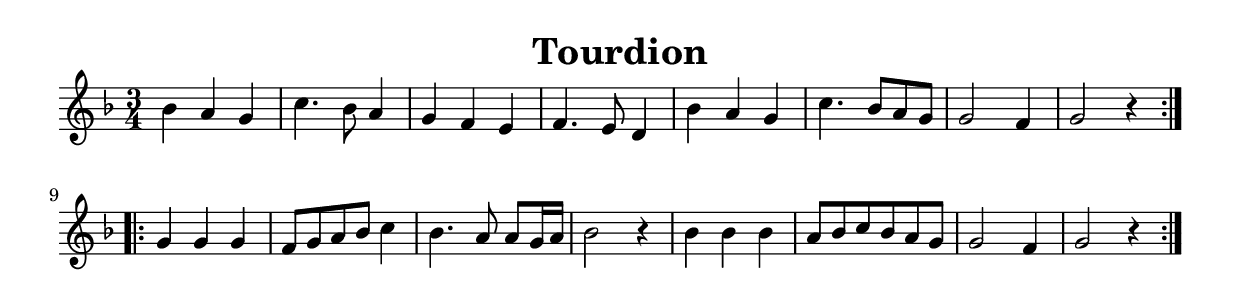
\version "2.7.40"
\header {
	crossRefNumber = "1"
	footnotes = "\\\\pour plus d'information : http://graner.name/nicolas/arbeau/"
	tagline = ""
	title = "Tourdion"
}
voicedefault =  {
\set Score.defaultBarType = ""

\repeat volta 2 {
\time 3/4 \key f \major   bes'4    a'4    g'4    c''4.    bes'8    a'4    
\bar "|"   g'4    f'4    e'4    f'4.    e'8    d'4    \bar "|"   bes'4    a'4   
 g'4    c''4.    bes'8    a'8    g'8    \bar "|"   g'2    f'4    g'2    r4   
} \repeat volta 2 {     g'4    g'4    g'4    f'8    g'8    a'8    bes'8    c''4 
   \bar "|"   bes'4.    a'8    a'8    g'16    a'16    bes'2    r4   \bar "|"   
bes'4    bes'4    bes'4    a'8    bes'8    c''8    bes'8    a'8    g'8    
\bar "|"   g'2    f'4    g'2    r4   } \repeat volta 2 {   }
}

\score{
    <<

	\context Staff="default"
	{
	    \voicedefault 
	}

    >>
	\layout { indent = 0.0\cm 
	}
	\midi { \tempo 2=100 }
}
